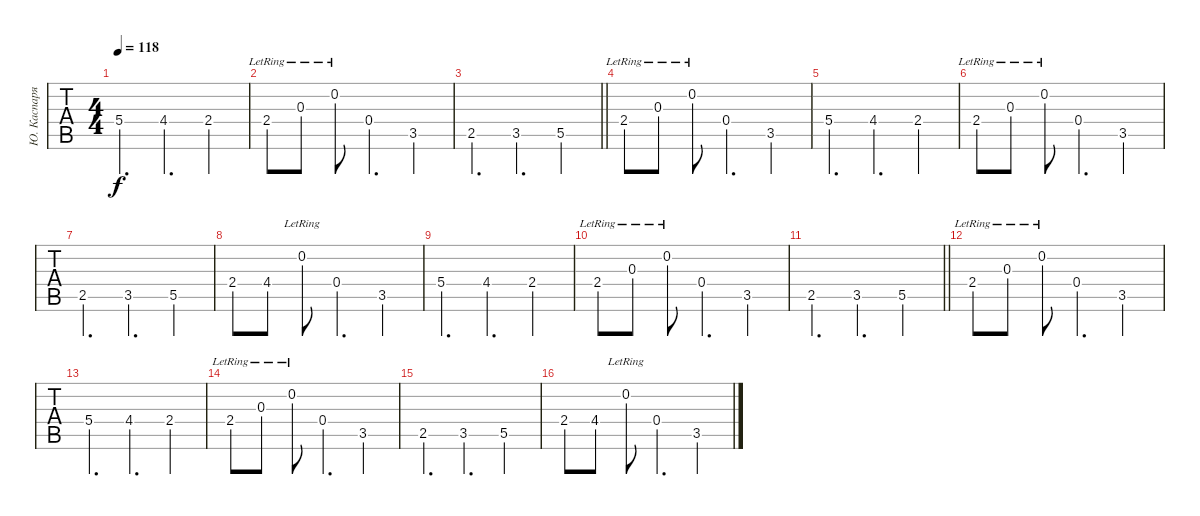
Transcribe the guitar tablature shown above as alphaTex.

\track ("Ю. Каспарян" "Ю. Каспаря") {instrument electricguitarclean}
\staff {tabs}
\tuning (E4 B3 G3 D3 A2 E2) {hide}
\ts (4 4)
\tempo 118
\clef g2
\ks c
5.4.4{d dy f} 4.4.4{d} 2.4.4 |
2.4{lr}.8 0.3{lr}.8 0.2{lr}.8 0.4.4{d} 3.5.4 |
\barLineRight lightlight
2.5.4{d} 3.5.4{d} 5.5.4 |
2.4{lr}.8 0.3{lr}.8 0.2{lr}.8 0.4.4{d} 3.5.4 |
5.4.4{d} 4.4.4{d} 2.4.4 |
2.4{lr}.8 0.3{lr}.8 0.2{lr}.8 0.4.4{d} 3.5.4 |
2.5.4{d} 3.5.4{d} 5.5.4 |
2.4.8 4.4.8 0.2{lr}.8 0.4.4{d} 3.5.4 |
5.4.4{d} 4.4.4{d} 2.4.4 |
2.4{lr}.8 0.3{lr}.8 0.2{lr}.8 0.4.4{d} 3.5.4 |
\barLineRight lightlight
2.5.4{d} 3.5.4{d} 5.5.4 |
2.4{lr}.8 0.3{lr}.8 0.2{lr}.8 0.4.4{d} 3.5.4 |
5.4.4{d} 4.4.4{d} 2.4.4 |
2.4{lr}.8 0.3{lr}.8 0.2{lr}.8 0.4.4{d} 3.5.4 |
2.5.4{d} 3.5.4{d} 5.5.4 |
2.4.8 4.4.8 0.2{lr}.8 0.4.4{d} 3.5.4
